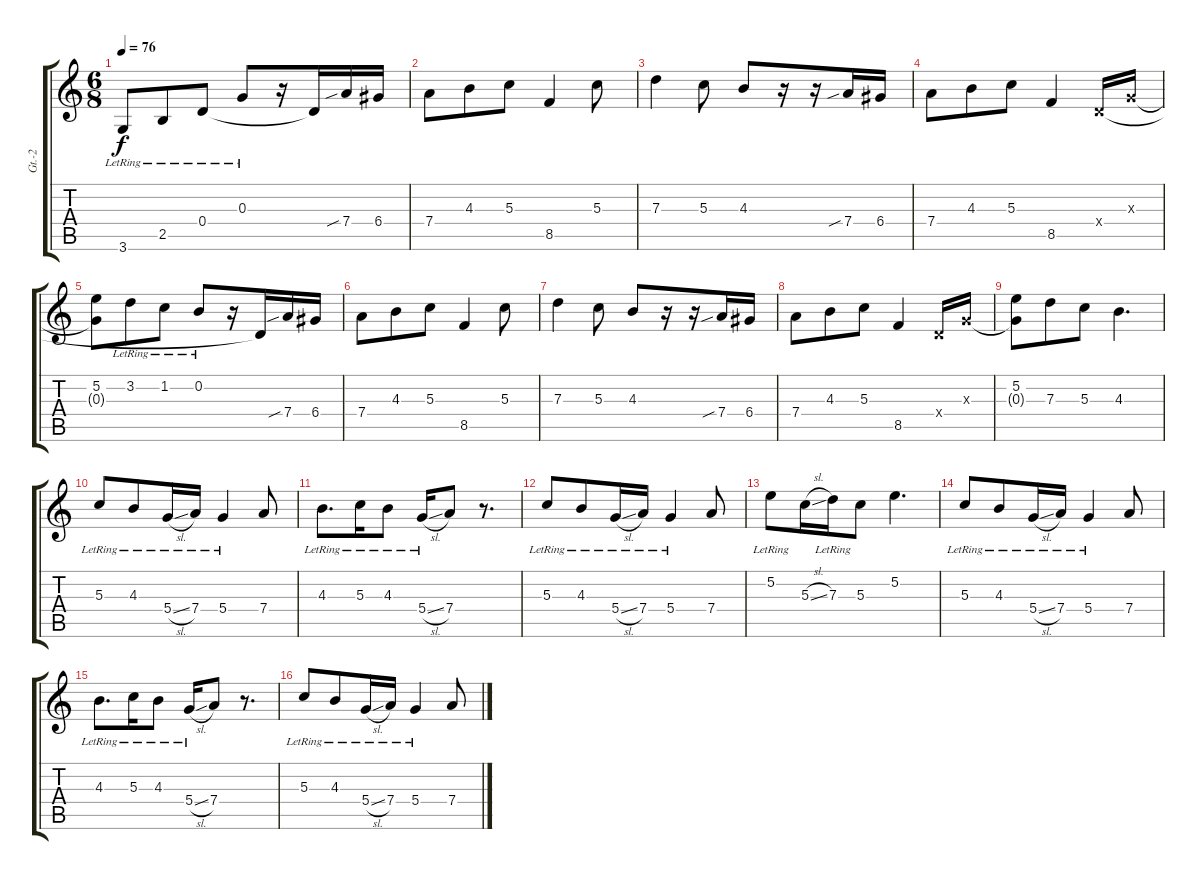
\track ("Gt.-2" "Gt.-2") {instrument acousticguitarsteel}
\staff {score tabs}
\tuning (E4 B3 G3 D3 A2 E2) {hide}
\ts (6 8)
\tempo 76
\clef g2
\ks c
3.6{lr}.8{dy f} 2.5{lr}.8 0.4{lr}.8 0.3{lr}.8 r.16 0.4{t}.16 7.4{sib}.16 6.4.16 |
7.4.8 4.3.8 5.3.8 8.5.4 5.3.8 |
7.3.4 5.3.8 4.3.8 r.16 r.16 7.4{sib}.16 6.4.16 |
7.4.8 4.3.8 5.3.8 8.5.4 0.4{x}.16 0.3{x}.16 |
(5.2 0.3{t}).8 3.2{lr}.8 1.2{lr}.8 0.2{lr}.8 r.16 0.4{t}.16 7.4{sib}.16 6.4.16 |
7.4.8 4.3.8 5.3.8 8.5.4 5.3.8 |
7.3.4 5.3.8 4.3.8 r.16 r.16 7.4{sib}.16 6.4.16 |
7.4.8 4.3.8 5.3.8 8.5.4 0.4{x}.16 0.3{x}.16 |
(5.2 0.3{t}).8 7.3.8 5.3.8 4.3.4{d} |
5.3{lr}.8 4.3{lr}.8 5.4{sl lr}.16 7.4{lr}.16 5.4{lr}.4 7.4.8 |
4.3{lr}.8{d} 5.3{lr}.16 4.3{lr}.8 5.4{sl lr}.16 7.4.8 r.8{d} |
5.3{lr}.8 4.3{lr}.8 5.4{sl lr}.16 7.4{lr}.16 5.4{lr}.4 7.4.8 |
5.2{lr}.8 5.3{sl}.16 7.3{lr}.16 5.3.8 5.2.4{d} |
5.3{lr}.8 4.3{lr}.8 5.4{sl lr}.16 7.4{lr}.16 5.4{lr}.4 7.4.8 |
4.3{lr}.8{d} 5.3{lr}.16 4.3{lr}.8 5.4{sl lr}.16 7.4.8 r.8{d} |
5.3{lr}.8 4.3{lr}.8 5.4{sl lr}.16 7.4{lr}.16 5.4{lr}.4 7.4.8
